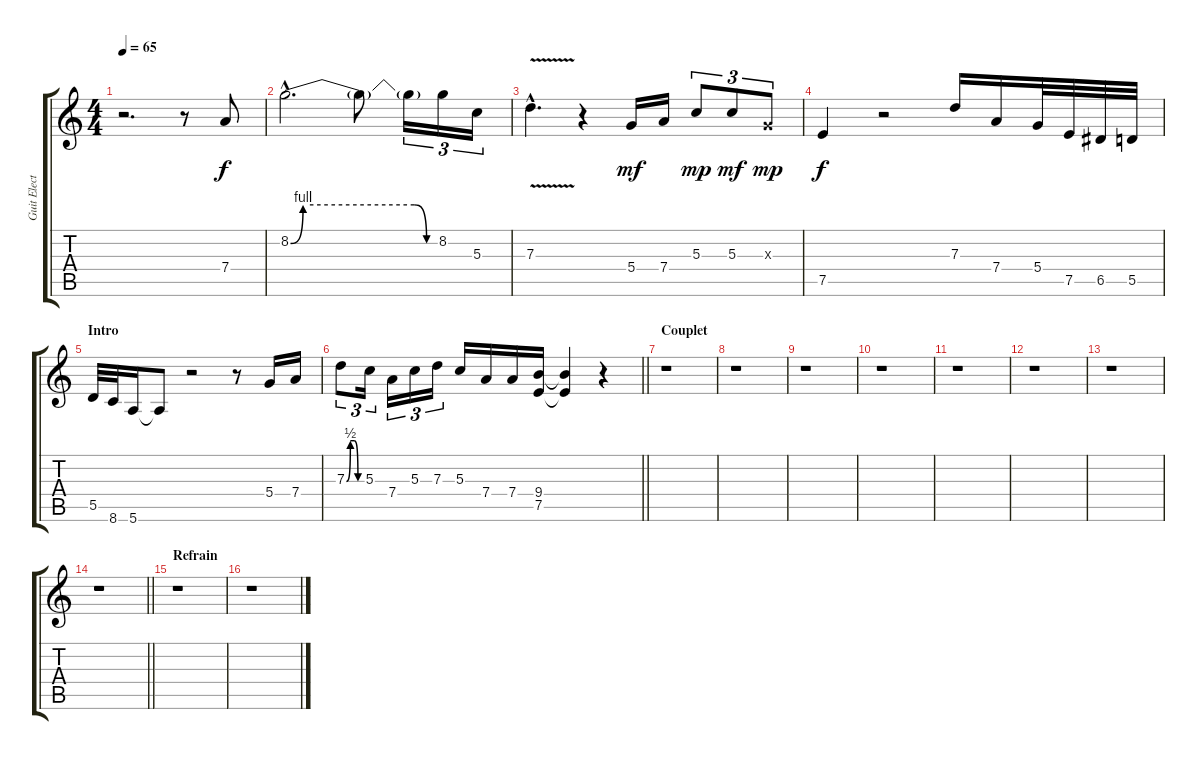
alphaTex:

\track ("Guit Electric" "Guit Elect") {instrument overdrivenguitar}
\staff {score tabs}
\tuning (E4 B3 G3 D3 A2 E2) {hide}
\ts (4 4)
\tempo 65
\clef g2
\ks c
r.2{d dy f volume 11 instrument overdrivenguitar} r.8 7.4.8 |
8.2{be (custom 0 0 5 4 50 4 55 0 60 0) hac}.2{d volume 9} 8.2{t}.8 8.2{t}.16{tu (3 2)} 8.2.16{tu (3 2)} 5.3.16{tu (3 2)} |
7.3{v hac}.4{d volume 11} r.4 5.4.16{dy mf} 7.4.16 5.3.8{tu (3 2) dy mp} 5.3.8{tu (3 2) dy mf} 0.3{x}.8{tu (3 2) dy mp} |
7.5.4{dy f} r.2 7.3.16 7.4.16 5.4.32 7.5.32 6.5.32 5.5.32 |
\section ("" "Intro")
5.5.32 8.6.32 5.6.16 5.6{t}.8 r.2 r.8 5.4.16 7.4.16 |
\barLineRight lightlight
7.3{be (custom 0 0 15 2 30 2 45 0 60 0)}.8{tu (3 2)} 5.3.16{tu (3 2)} 7.4.16{tu (3 2)} 5.3.16{tu (3 2)} 7.3.16{tu (3 2)} 5.3.16 7.4.16 7.4.16 (9.4 7.5).16 (9.4{t} 7.5{t}).4 r.4 |
\section ("" "Couplet")
r.1 |
r.1 |
r.1 |
r.1 |
r.1 |
r.1 |
r.1 |
\barLineRight lightlight
r.1 |
\section ("" "Refrain")
r.1 |
r.1
